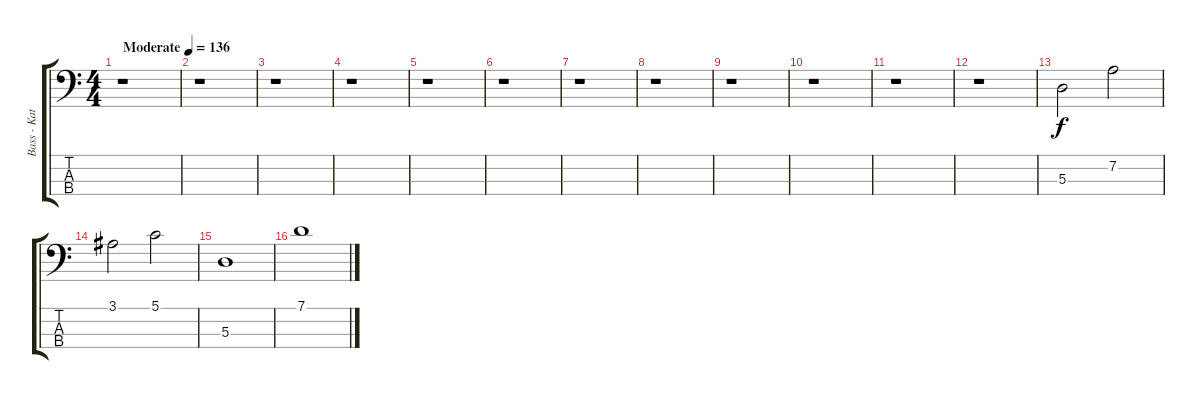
\track ("Bass - Kath" "Bass - Kat") {instrument electricbassfinger}
\staff {score tabs}
\tuning (G2 D2 A1 E1) {hide}
\ts (4 4)
\tempo (136 "Moderate")
\clef f4
\ks c
r.1{dy f instrument electricbassfinger} |
r.1 |
r.1 |
r.1 |
r.1 |
r.1 |
r.1 |
r.1 |
r.1 |
r.1 |
r.1 |
r.1 |
5.3.2 7.2.2 |
3.1.2 5.1.2 |
5.3.1 |
7.1.1
